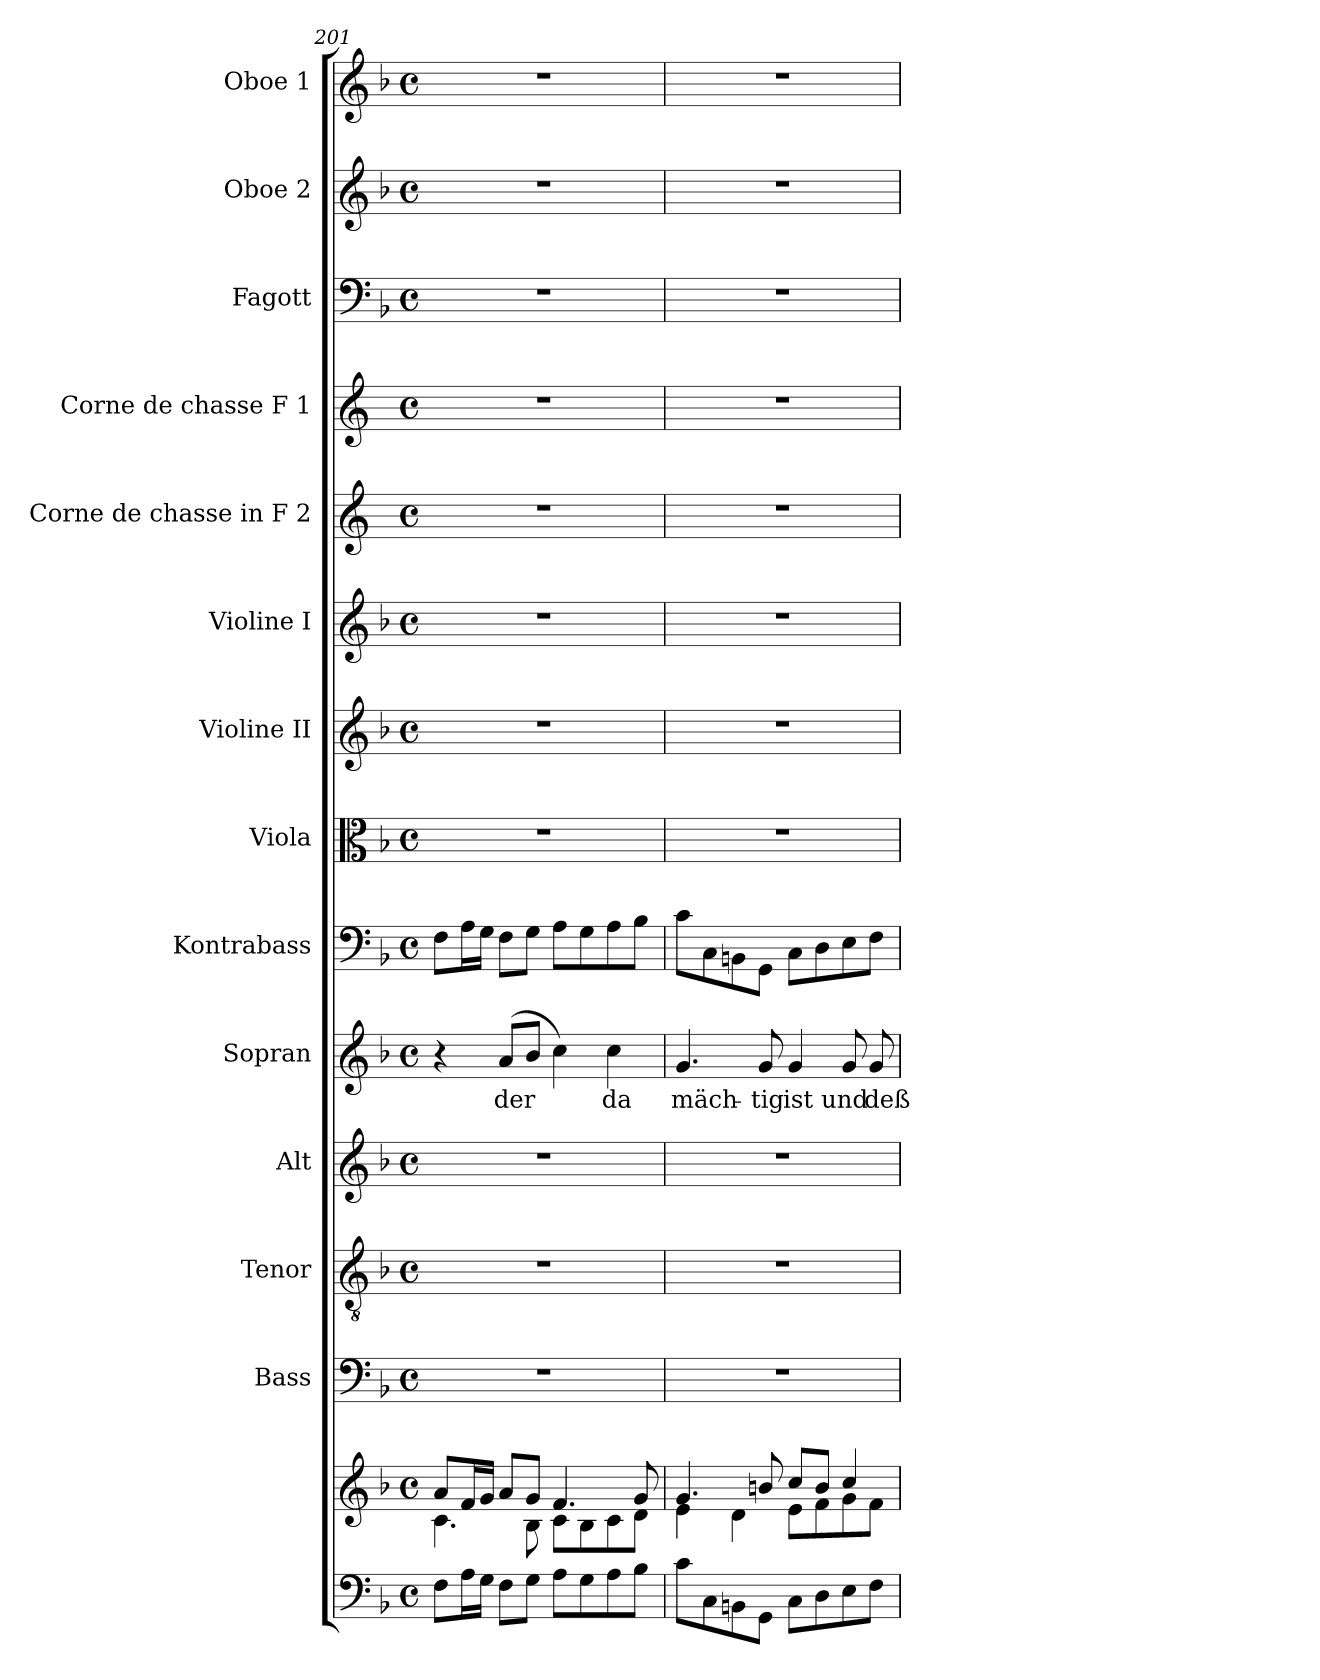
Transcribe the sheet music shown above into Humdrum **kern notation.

**kern	**kern	**kern	**kern	**kern	**kern	**text	**kern	**kern	**kern	**kern	**kern	**kern	**kern	**kern	**kern
*part14	*part14	*part13	*part12	*part11	*part10	*part10	*part9	*part8	*part7	*part6	*part5	*part4	*part3	*part2	*part1
*staff15	*staff14	*staff13	*staff12	*staff11	*staff10	*staff10	*staff9	*staff8	*staff7	*staff6	*staff5	*staff4	*staff3	*staff2	*staff1
*	*	*I"Bass	*I"Tenor	*I"Alt	*I"Sopran	*	*I"Kontrabass	*I"Viola	*I"Violine II	*I"Violine I	*I"Corne de chasse in F 2	*I"Corne de chasse F 1	*I"Fagott	*I"Oboe 2	*I"Oboe 1
*	*	*I'B.	*I'T.	*I'A.	*I'S.	*	*I'Kb.	*I'Vla.	*I'Vl. II	*I'Vl. I	*	*	*I'Fg.	*I'Ob. 2	*I'Ob. 1
!!LO:PB:g=z
*clefF4	*clefG2	*clefF4	*clefGv2	*clefG2	*clefG2	*	*clefF4	*clefC3	*clefG2	*clefG2	*clefG2	*clefG2	*clefF4	*clefG2	*clefG2
*	*	*	*	*	*	*	*ITrd7c12	*	*	*	*ITrd4c7	*ITrd4c7	*	*	*
*k[b-]	*k[b-]	*k[b-]	*k[b-]	*k[b-]	*k[b-]	*	*k[b-]	*k[b-]	*k[b-]	*k[b-]	*k[b-]	*k[b-]	*k[b-]	*k[b-]	*k[b-]
*F:	*F:	*F:	*F:	*F:	*F:	*	*F:	*F:	*F:	*F:	*F:	*F:	*F:	*F:	*F:
*M4/4	*M4/4	*M4/4	*M4/4	*M4/4	*M4/4	*	*M4/4	*M4/4	*M4/4	*M4/4	*M4/4	*M4/4	*M4/4	*M4/4	*M4/4
*met(c)	*met(c)	*met(c)	*met(c)	*met(c)	*met(c)	*	*met(c)	*met(c)	*met(c)	*met(c)	*met(c)	*met(c)	*met(c)	*met(c)	*met(c)
=201	=201	=201	=201	=201	=201	=201	=201	=201	=201	=201	=201	=201	=201	=201	=201
*	*^	*	*	*	*	*	*	*	*	*	*	*	*	*	*
8F\L	8a/L	4.c\	1r	1r	1r	4r	.	8FF\L	1r	1r	1r	1r	1r	1r	1r	1r
16A\L	16f/L	.	.	.	.	.	.	16AA\L	.	.	.	.	.	.	.	.
16G\JJ	16g/JJ	.	.	.	.	.	.	16GG\JJ	.	.	.	.	.	.	.	.
!	!	!	!	!	!	!	!LO:LY:b	!	!	!	!	!	!	!	!	!
8F\L	8a/L	.	.	.	.	(>8a/L	der	8FF\L	.	.	.	.	.	.	.	.
8G\J	8g/J	8B-\	.	.	.	8b-/J	.	8GG\J	.	.	.	.	.	.	.	.
8A\L	4.f/	8c\L	.	.	.	4cc\)	.	8AA\L	.	.	.	.	.	.	.	.
8G\	.	8B-\	.	.	.	.	.	8GG\	.	.	.	.	.	.	.	.
!	!	!	!	!	!	!	!LO:LY:b	!	!	!	!	!	!	!	!	!
8A\	.	8c\	.	.	.	4cc\	da	8AA\	.	.	.	.	.	.	.	.
8B-\J	8g/	8d\J	.	.	.	.	.	8BB-\J	.	.	.	.	.	.	.	.
=202	=202	=202	=202	=202	=202	=202	=202	=202	=202	=202	=202	=202	=202	=202	=202	=202
!	!	!	!	!	!	!	!LO:LY:b	!	!	!	!	!	!	!	!	!
8c\L	4.g/	4e\	1r	1r	1r	4.g/	mäch-	8C\L	1r	1r	1r	1r	1r	1r	1r	1r
8C\	.	.	.	.	.	.	.	8CC\	.	.	.	.	.	.	.	.
8BBn\	.	4d\	.	.	.	.	.	8BBBn\	.	.	.	.	.	.	.	.
!	!	!	!	!	!	!	!LO:LY:b	!	!	!	!	!	!	!	!	!
8GG\J	8bn/	.	.	.	.	8g/	-tig	8GGG\J	.	.	.	.	.	.	.	.
!	!	!	!	!	!	!	!LO:LY:b	!	!	!	!	!	!	!	!	!
8C\L	8cc/L	8e\L	.	.	.	4g/	ist	8CC\L	.	.	.	.	.	.	.	.
8D\	8b/J	8f\	.	.	.	.	.	8DD\	.	.	.	.	.	.	.	.
!	!	!	!	!	!	!	!LO:LY:b	!	!	!	!	!	!	!	!	!
8E\	4cc/	8g\	.	.	.	8g/	und	8EE\	.	.	.	.	.	.	.	.
!	!	!	!	!	!	!	!LO:LY:b	!	!	!	!	!	!	!	!	!
8F\J	.	8f\J	.	.	.	8g/	deß	8FF\J	.	.	.	.	.	.	.	.
*	*v	*v	*	*	*	*	*	*	*	*	*	*	*	*	*	*
=	=	=	=	=	=	=	=	=	=	=	=	=	=	=	=
*-	*-	*-	*-	*-	*-	*-	*-	*-	*-	*-	*-	*-	*-	*-	*-
